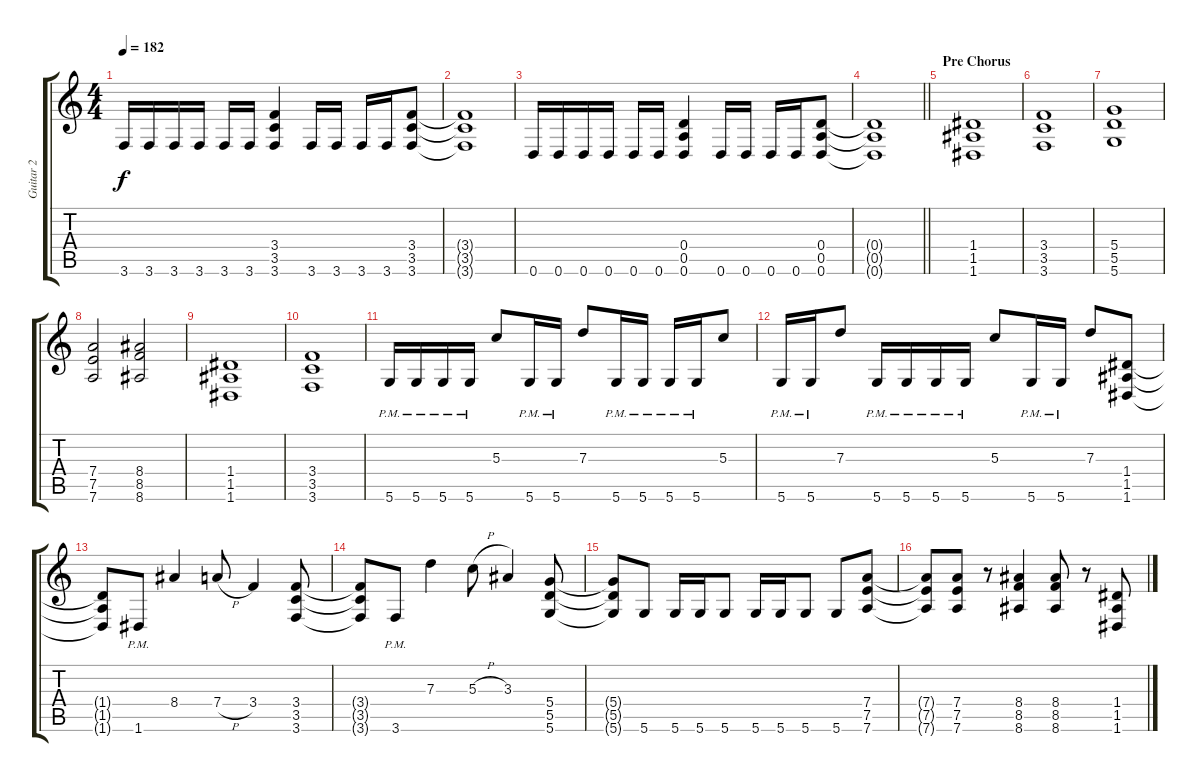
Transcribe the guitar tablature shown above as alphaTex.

\track ("Guitar 2" "Guitar 2") {instrument distortionguitar}
\staff {score tabs}
\tuning (E4 B3 G3 D3 A2 D2) {hide}
\ts (4 4)
\tempo 182
\clef g2
\ks c
3.6.16{dy f} 3.6.16 3.6.16 3.6.16 3.6.16 3.6.16 (3.4 3.5 3.6).4 3.6.16 3.6.16 3.6.16 3.6.16 (3.4 3.5 3.6).8 |
(3.4{t} 3.5{t} 3.6{t}).1 |
0.6.16 0.6.16 0.6.16 0.6.16 0.6.16 0.6.16 (0.4 0.5 0.6).4 0.6.16 0.6.16 0.6.16 0.6.16 (0.4 0.5 0.6).8 |
\barLineRight lightlight
(0.4{t} 0.5{t} 0.6{t}).1 |
\section ("" "Pre Chorus")
(1.4 1.5 1.6).1 |
(3.4 3.5 3.6).1 |
(5.4 5.5 5.6).1 |
(7.4 7.5 7.6).2 (8.4 8.5 8.6).2 |
(1.4 1.5 1.6).1 |
(3.4 3.5 3.6).1 |
5.6{pm}.16 5.6{pm}.16 5.6{pm}.16 5.6{pm}.16 5.3.8 5.6{pm}.16 5.6{pm}.16 7.3.8 5.6{pm}.16 5.6{pm}.16 5.6{pm}.16 5.6{pm}.16 5.3.8 |
5.6{pm}.16 5.6{pm}.16 7.3.8 5.6{pm}.16 5.6{pm}.16 5.6{pm}.16 5.6{pm}.16 5.3.8 5.6{pm}.16 5.6{pm}.16 7.3.8 (1.4 1.5 1.6).8 |
(1.4{t} 1.5{t} 1.6{t}).8 1.6{pm}.8 8.4.4 7.4{h}.8 3.4.4 (3.4 3.5 3.6).8 |
(3.4{t} 3.5{t} 3.6{t}).8 3.6{pm}.8 7.3.4 5.3{h}.8 3.3.4 (5.4 5.5 5.6).8 |
(5.4{t} 5.5{t} 5.6{t}).8 5.6.8 5.6.16 5.6.16 5.6.8 5.6.16 5.6.16 5.6.8 5.6.8 (7.4 7.5 7.6).8 |
(7.4{t} 7.5{t} 7.6{t}).8 (7.4 7.5 7.6).8 r.8 (8.4 8.5 8.6).4 (8.4 8.5 8.6).8 r.8 (1.4 1.5 1.6).8
